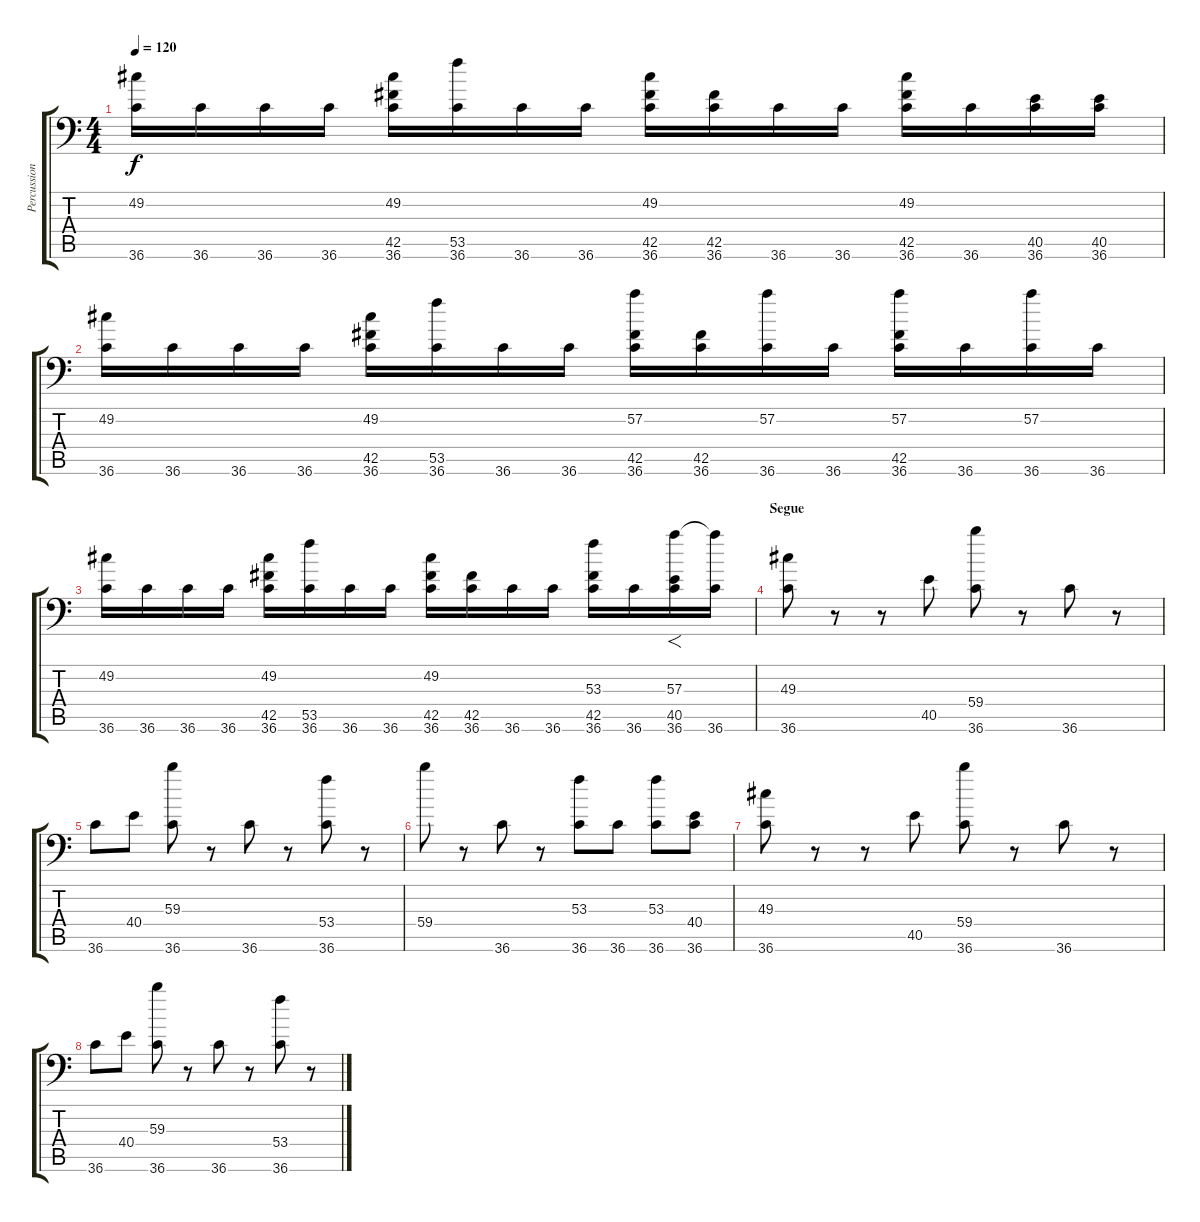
\track ("Percussion" "Percussion") {instrument acousticgrandpiano}
\staff {score tabs}
\tuning (C-1 C-1 C-1 C-1 C-1 C-1) {hide}
\ts (4 4)
\tempo 120
\clef f4
\ks c
(49.2 36.6).16{dy f} 36.6.16 36.6.16 36.6.16 (49.2 42.5 36.6).16 (53.5 36.6).16 36.6.16 36.6.16 (49.2 42.5 36.6).16 (42.5 36.6).16 36.6.16 36.6.16 (49.2 42.5 36.6).16 36.6.16 (40.5 36.6).16 (40.5 36.6).16 |
(49.2 36.6).16 36.6.16 36.6.16 36.6.16 (49.2 42.5 36.6).16 (53.5 36.6).16 36.6.16 36.6.16 (57.2 42.5 36.6).16 (42.5 36.6).16 (57.2 36.6).16 36.6.16 (57.2 42.5 36.6).16 36.6.16 (57.2 36.6).16 36.6.16 |
(49.2 36.6).16 36.6.16 36.6.16 36.6.16 (49.2 42.5 36.6).16 (53.5 36.6).16 36.6.16 36.6.16 (49.2 42.5 36.6).16 (42.5 36.6).16 36.6.16 36.6.16 (53.3 42.5 36.6).16 36.6.16 (57.3 40.5 36.6).16{f} (57.3{t} 36.6).16 |
\section ("" "Segue")
(49.3 36.6).8 r.8 r.8 40.5.8 (59.4 36.6).8 r.8 36.6.8 r.8 |
36.6.8 40.4.8 (59.3 36.6).8 r.8 36.6.8 r.8 (53.4 36.6).8 r.8 |
59.4.8 r.8 36.6.8 r.8 (53.3 36.6).8 36.6.8 (53.3 36.6).8 (40.4 36.6).8 |
(49.3 36.6).8 r.8 r.8 40.5.8 (59.4 36.6).8 r.8 36.6.8 r.8 |
36.6.8 40.4.8 (59.3 36.6).8 r.8 36.6.8 r.8 (53.4 36.6).8 r.8
